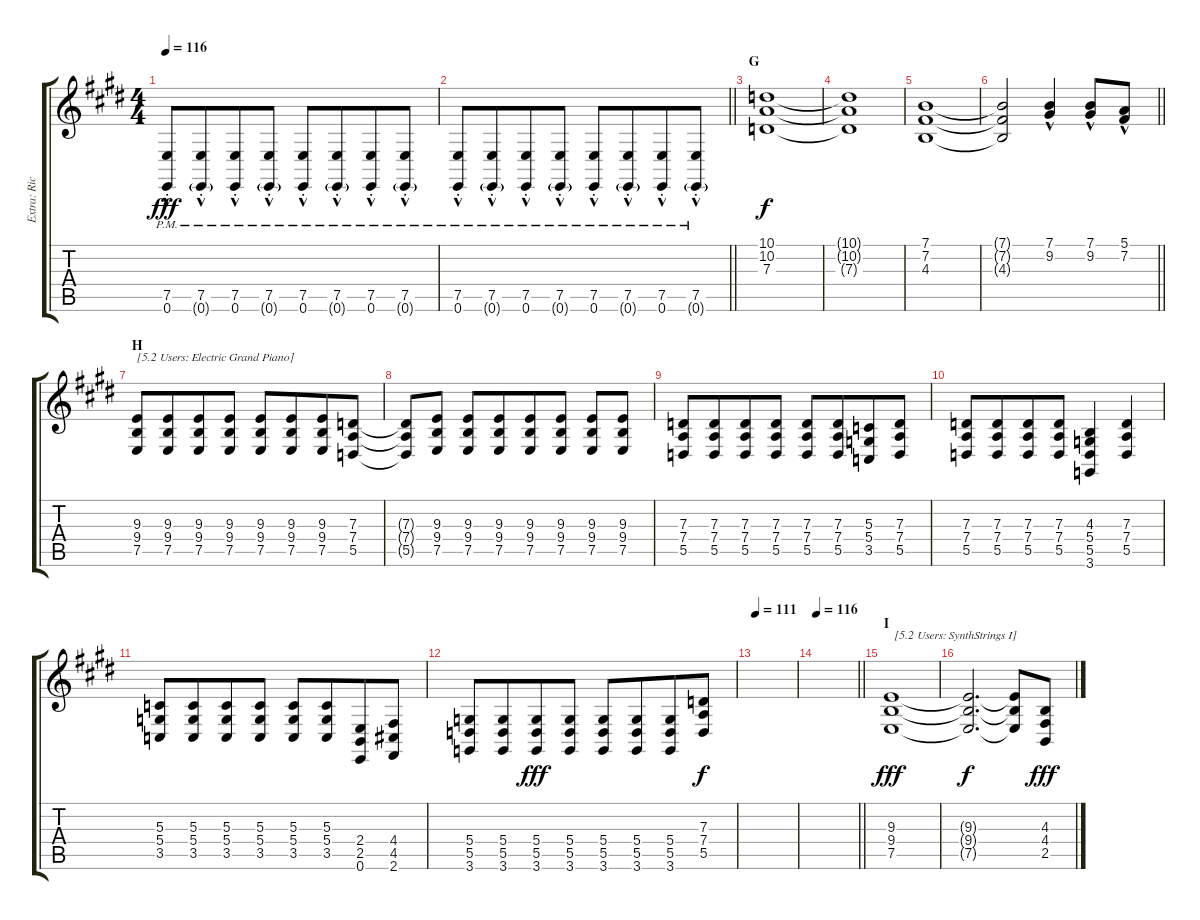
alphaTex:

\track ("Extra: Rick" "Extra: Ric") {instrument lead3calliope}
\staff {score tabs}
\tuning (E4 B3 G3 D3 A2 E2) {hide}
\ts (4 4)
\tempo 116
\clef g2
\ks e
(7.5{hac pm st} 0.6{pm st}).8{dy fff} (7.5{hac pm st} 0.6{g pm st}).8{beam merge} (7.5{hac pm st} 0.6{pm st}).8 (7.5{hac pm st} 0.6{g pm st}).8 (7.5{hac pm st} 0.6{pm st}).8 (7.5{hac pm st} 0.6{g pm st}).8{beam merge} (7.5{hac pm st} 0.6{pm st}).8 (7.5{hac pm st} 0.6{g pm st}).8 |
\barLineRight lightlight
(7.5{hac pm st} 0.6{pm st}).8 (7.5{hac pm st} 0.6{g pm st}).8{beam merge} (7.5{hac pm st} 0.6{pm st}).8 (7.5{hac pm st} 0.6{g pm st}).8 (7.5{hac pm st} 0.6{pm st}).8 (7.5{hac pm st} 0.6{g pm st}).8{beam merge} (7.5{hac pm st} 0.6{pm st}).8 (7.5{hac pm st} 0.6{g pm st}).8 |
\section ("" "G")
(10.1 10.2 7.3).1{dy f} |
(10.1{t} 10.2{t} 7.3{t}).1 |
(7.1 7.2 4.3).1 |
\barLineRight lightlight
(7.1{t} 7.2{t} 4.3{t}).2 (7.1{hac} 9.2).4 (7.1{hac} 9.2).8 (5.1{hac} 7.2).8 |
\section ("" "H")
(9.3 9.4 7.5).8{txt "[5.2 Users: Electric Grand Piano]" volume 16 instrument electricgrandpiano} (9.3 9.4 7.5).8{beam merge} (9.3 9.4 7.5).8{beam merge} (9.3 9.4 7.5).8 (9.3 9.4 7.5).8 (9.3 9.4 7.5).8{beam merge} (9.3 9.4 7.5).8 (7.3 7.4 5.5).8 |
(7.3{t} 7.4{t} 5.5{t}).8 (9.3 9.4 7.5).8 (9.3 9.4 7.5).8 (9.3 9.4 7.5).8{beam merge} (9.3 9.4 7.5).8{beam merge} (9.3 9.4 7.5).8 (9.3 9.4 7.5).8 (9.3 9.4 7.5).8 |
(7.3 7.4 5.5).8 (7.3 7.4 5.5).8{beam merge} (7.3 7.4 5.5).8 (7.3 7.4 5.5).8 (7.3 7.4 5.5).8 (7.3 7.4 5.5).8{beam merge} (5.3 5.4 3.5).8 (7.3 7.4 5.5).8 |
(7.3 7.4 5.5).8 (7.3 7.4 5.5).8{beam merge} (7.3 7.4 5.5).8 (7.3 7.4 5.5).8 (4.3 5.4 5.5 3.6).4 (7.3 7.4 5.5).4 |
(5.3 5.4 3.5).8 (5.3 5.4 3.5).8{beam merge} (5.3 5.4 3.5).8 (5.3 5.4 3.5).8 (5.3 5.4 3.5).8 (5.3 5.4 3.5).8{beam merge} (2.4 2.5 0.6).8 (4.4 4.5 2.6).8 |
(5.4 5.5 3.6).8 (5.4 5.5 3.6).8{beam merge} (5.4 5.5 3.6).8{dy fff} (5.4 5.5 3.6).8 (5.4 5.5 3.6).8 (5.4 5.5 3.6).8{beam merge} (5.4 5.5 3.6).8 (7.3 7.4 5.5).8{dy f} |
\tempo 111
|
\tempo 116
\barLineRight lightlight
|
\section ("" "I")
(9.3 9.4 7.5).1{txt " [5.2 Users: SynthStrings I]" dy fff volume 10 instrument synthstrings1} |
(9.3{t} 9.4{t} 7.5{t}).2{d dy f} (9.3{t} 9.4{t} 7.5{t}).8 (4.3 4.4 2.5).8{dy fff}
